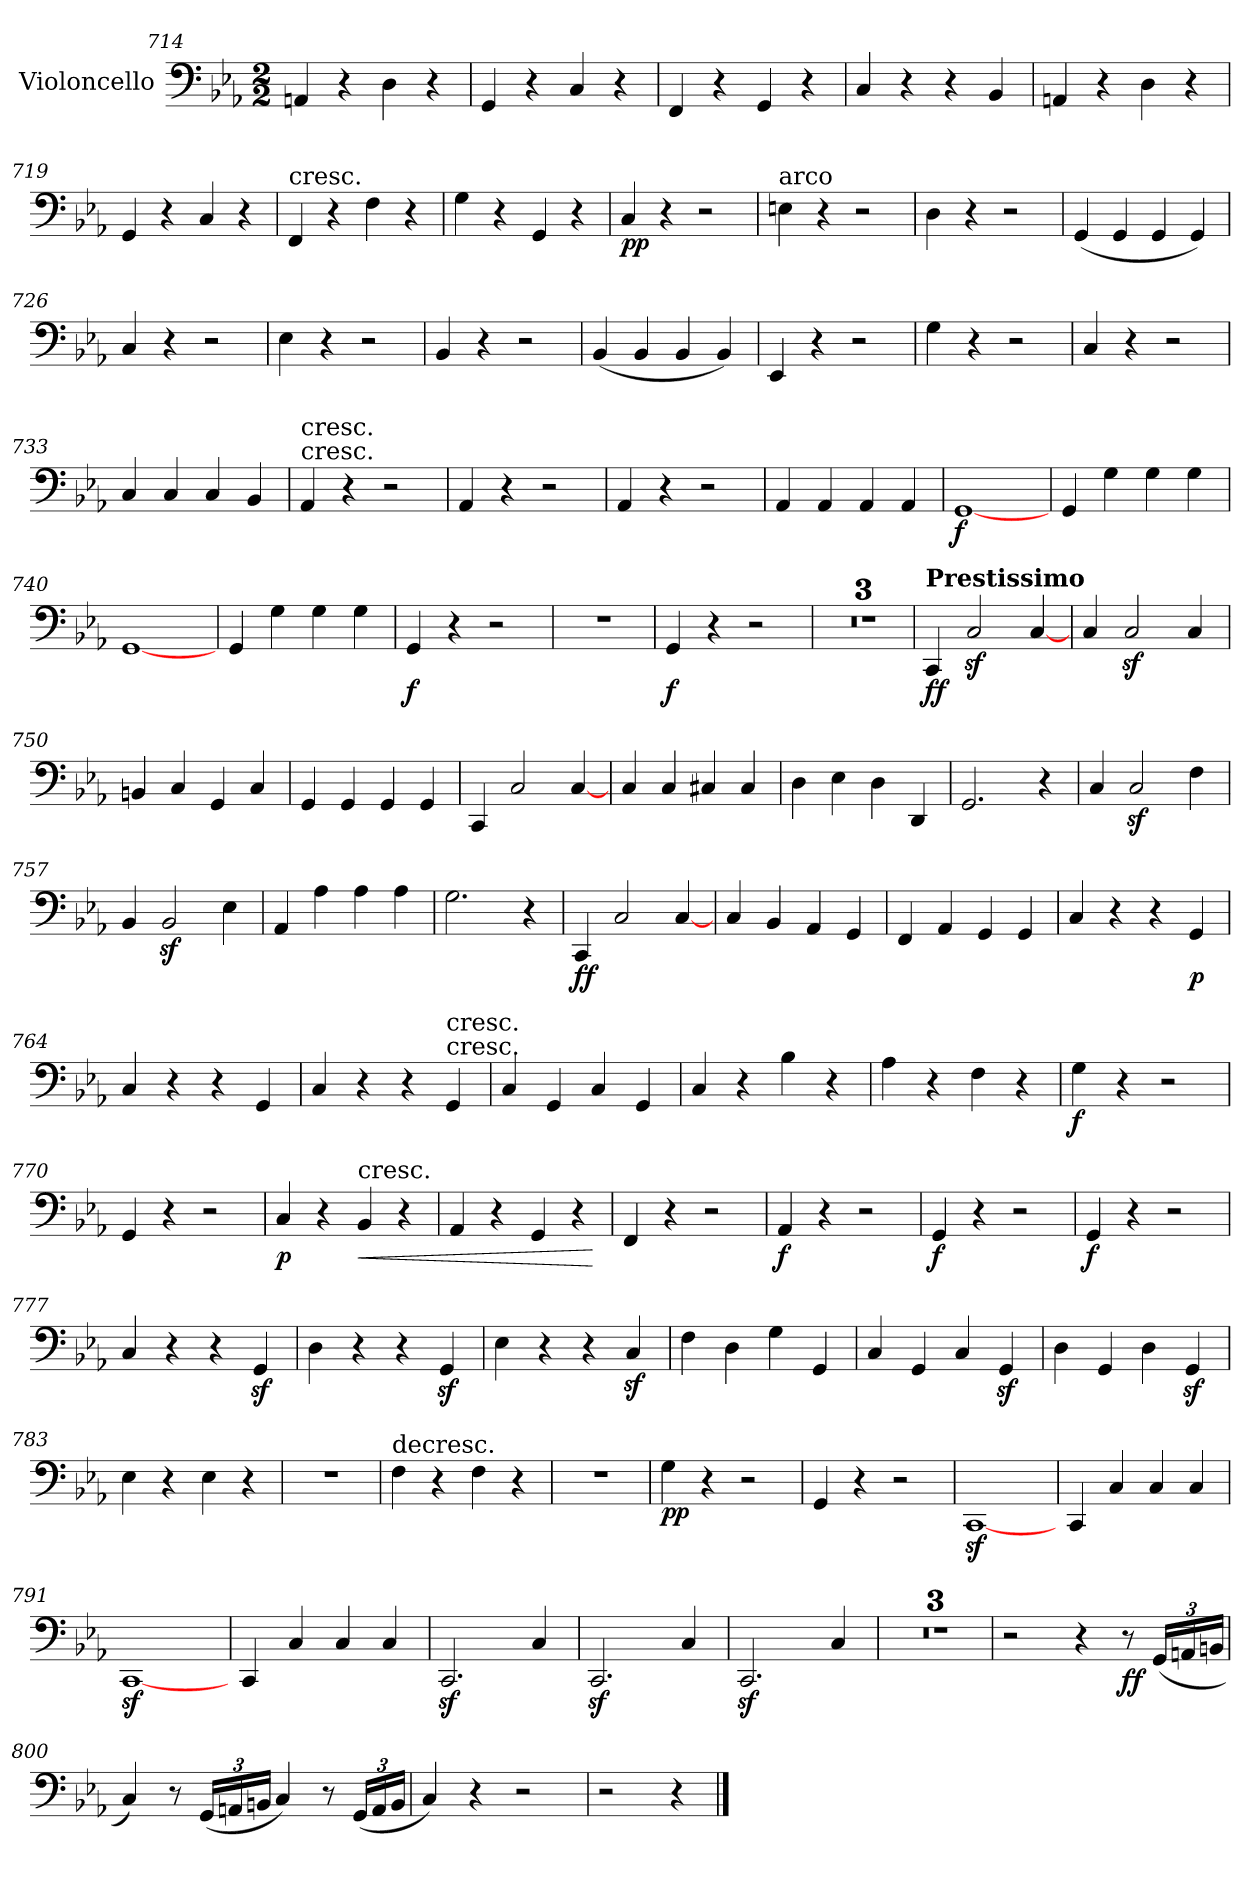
**kern	**dynam
*part1	*part1
*staff1	*staff1
*I"Violoncello	*
*I'Vc	*
*clefF4	*
*k[b-e-a-]	*
*c:	*
*M2/2	*
=714	=714
4AAn	.
4r	.
4D	.
4r	.
=715	=715
4GG	.
4r	.
4C	.
4r	.
=716	=716
4FF	.
4r	.
4GG	.
4r	.
=717	=717
4C	.
4r	.
4r	.
4BB-	.
=718	=718
4AAn	.
4r	.
4D	.
4r	.
=719	=719
4GG	.
4r	.
4C	.
4r	.
=720	=720
!LO:TX:a:t=cresc.	!
4FF	.
4r	.
4F	.
4r	.
=721	=721
4G	.
4r	.
4GG	.
4r	.
=722	=722
4C	pp
4r	.
2r	.
=723	=723
!LO:TX:a:t=arco	!
4En	.
4r	.
2r	.
=724	=724
4D	.
4r	.
2r	.
=725	=725
(4GG	.
4GG	.
4GG	.
4GG)	.
=726	=726
4C	.
4r	.
2r	.
=727	=727
4E-	.
4r	.
2r	.
=728	=728
4BB-	.
4r	.
2r	.
=729	=729
(4BB-	.
4BB-	.
4BB-	.
4BB-)	.
=730	=730
4EE-	.
4r	.
2r	.
=731	=731
4G	.
4r	.
2r	.
=732	=732
4C	.
4r	.
2r	.
=733	=733
4C	.
4C	.
4C	.
4BB-	.
=734	=734
!LO:TX:t=cresc.	!
!LO:TX:a:t=cresc.	!
4AA-	.
4r	.
2r	.
=735	=735
4AA-	.
4r	.
2r	.
=736	=736
4AA-	.
4r	.
2r	.
=737	=737
4AA-	.
4AA-	.
4AA-	.
4AA-	.
=738	=738
[1GG	f
=739	=739
4GG	.
4G	.
4G	.
4G	.
=740	=740
[1GG	.
=741	=741
4GG	.
4G	.
4G	.
4G	.
=742	=742
4GG	f
4r	.
2r	.
=743	=743
1r	.
=744	=744
4GG	f
4r	.
2r	.
=745	=745
1r	.
=746	=746
1r	.
=747	=747
1r	.
=748	=748
!LO:TX:a:B:t=Prestissimo	!
4CC	ff
2Cz	.
[4C	.
=749	=749
4C	.
2Cz	.
4C	.
=750	=750
4BBn	.
4C	.
4GG	.
4C	.
=751	=751
4GG	.
4GG	.
4GG	.
4GG	.
=752	=752
4CC	.
2C	.
[4C	.
=753	=753
4C	.
4C	.
4C#X	.
4C#	.
=754	=754
4D	.
4E-	.
4D	.
4DD	.
=755	=755
2.GG	.
4r	.
=756	=756
4C	.
2Cz	.
4F	.
=757	=757
4BB-	.
2BB-z	.
4E-	.
=758	=758
4AA-	.
4A-	.
4A-	.
4A-	.
=759	=759
2.G	.
4r	.
=760	=760
4CC	ff
2C	.
[4C	.
=761	=761
4C	.
4BB-	.
4AA-	.
4GG	.
=762	=762
4FF	.
4AA-	.
4GG	.
4GG	.
=763	=763
4C	.
4r	.
4r	.
4GG	p
=764	=764
4C	.
4r	.
4r	.
4GG	.
=765	=765
4C	.
4r	.
4r	.
!LO:TX:t=cresc.	!
!LO:TX:a:t=cresc.	!
4GG	.
=766	=766
4C	.
4GG	.
4C	.
4GG	.
=767	=767
4C	.
4r	.
4B-	.
4r	.
=768	=768
4A-	.
4r	.
4F	.
4r	.
=769	=769
4G	f
4r	.
2r	.
=770	=770
4GG	.
4r	.
2r	.
=771	=771
4C	p
4r	.
!LO:TX:a:t=cresc.	!
!	!LO:HP:b
4BB-	<
4r	.
=772	=772
4AA-	.
4r	.
4GG	.
4r	.
.	[
=773	=773
4FF	.
4r	.
2r	.
=774	=774
4AA-	f
4r	.
2r	.
=775	=775
4GG	f
4r	.
2r	.
=776	=776
4GG	f
4r	.
2r	.
=777	=777
4C	.
4r	.
4r	.
4GGz	.
=778	=778
4D	.
4r	.
4r	.
4GGz	.
=779	=779
4E-	.
4r	.
4r	.
4Cz	.
=780	=780
4F	.
4D	.
4G	.
4GG	.
=781	=781
4C	.
4GG	.
4C	.
4GGz	.
=782	=782
4D	.
4GG	.
4D	.
4GGz	.
=783	=783
4E-	.
4r	.
4E-	.
4r	.
=784	=784
1r	.
=785	=785
!LO:TX:a:t=decresc.	!
4F	.
4r	.
4F	.
4r	.
=786	=786
1r	.
=787	=787
4G	pp
4r	.
2r	.
=788	=788
4GG	.
4r	.
2r	.
=789	=789
[1CCz	.
=790	=790
4CC	.
4C	.
4C	.
4C	.
=791	=791
[1CCz	.
=792	=792
4CC	.
4C	.
4C	.
4C	.
=793	=793
2.CCz	.
4C	.
=794	=794
2.CCz	.
4C	.
=795	=795
2.CCz	.
4C	.
=796	=796
1r	.
=797	=797
1r	.
=798	=798
1r	.
=799	=799
2r	.
4r	.
8r	ff
(24GG/LL	.
24AAn/	.
24BBn/JJ	.
=800	=800
4C)	.
8r	.
(24GG/LL	.
24AAn/	.
24BBn/JJ	.
4C)	.
8r	.
(24GG/LL	.
24AA/	.
24BB/JJ	.
=801	=801
4C)	.
4r	.
2r	.
=802	=802
2r	.
4r	.
==	==
*-	*-
